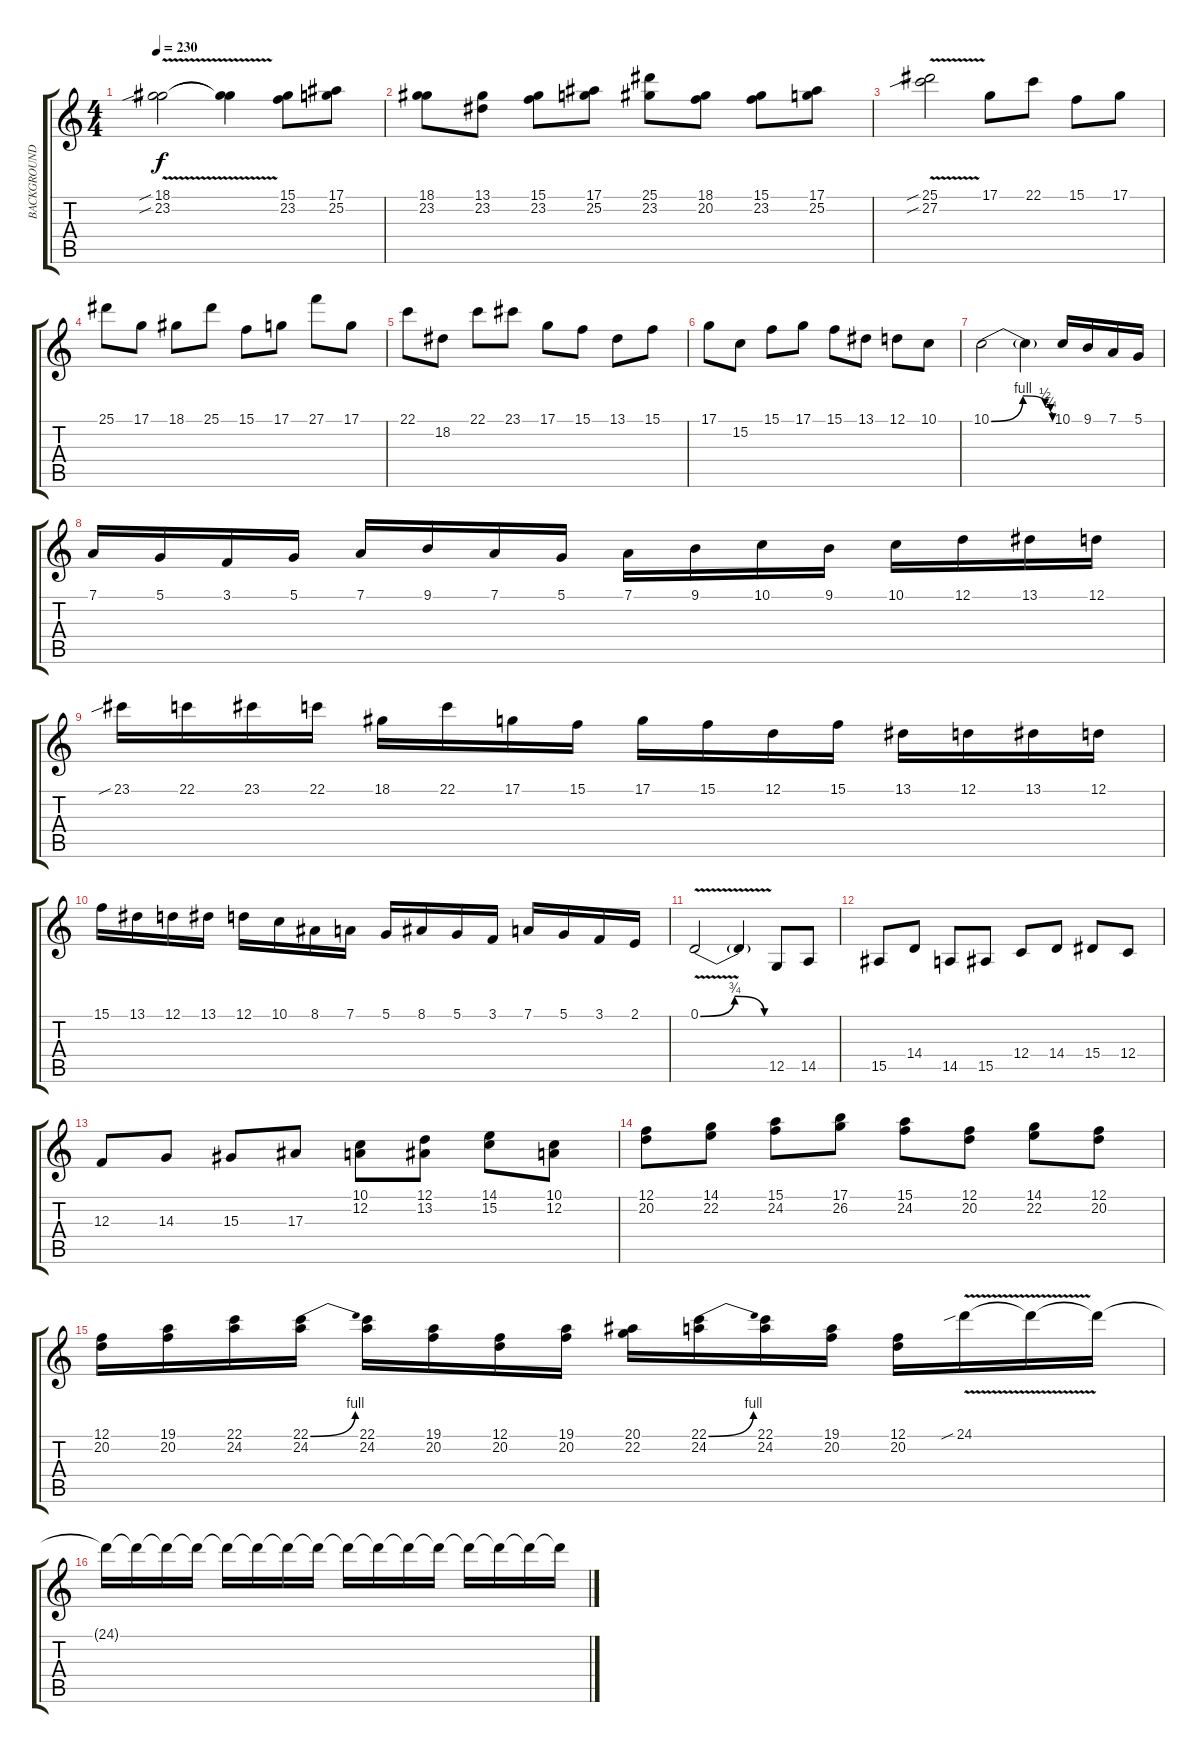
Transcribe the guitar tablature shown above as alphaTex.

\track ("BACKGROUND SYNTH" "BACKGROUND") {instrument lead2sawtooth}
\staff {score tabs}
\tuning (D4 A3 F3 C3 G2 C2) {hide}
\ts (4 4)
\tempo 230
\clef g2
\ks c
(18.1{sib} 23.2{v sib}).2{dy f} (18.1{t} 23.2{t}).4 (15.1 23.2).8 (17.1 25.2).8 |
(18.1 23.2).8 (13.1 23.2).8 (15.1 23.2).8 (17.1 25.2).8 (25.1 23.2).8 (18.1 20.2).8 (15.1 23.2).8 (17.1 25.2).8 |
(25.1{v sib} 27.2{sib}).2 17.1.8 22.1.8 15.1.8 17.1.8 |
25.1.8 17.1.8 18.1.8 25.1.8 15.1.8 17.1.8 27.1.8 17.1.8 |
22.1.8 18.2.8 22.1.8 23.1.8 17.1.8 15.1.8 13.1.8 15.1.8 |
17.1.8 15.2.8 15.1.8 17.1.8 15.1.8 13.1.8 12.1.8 10.1.8 |
10.1{be (custom 0 0 30 4 51 2 56 1 58 0 60 0)}.2 10.1{t}.4 10.1.16 9.1.16 7.1.16 5.1.16 |
7.1.16 5.1.16 3.1.16 5.1.16 7.1.16 9.1.16 7.1.16 5.1.16 7.1.16 9.1.16 10.1.16 9.1.16 10.1.16 12.1.16 13.1.16 12.1.16 |
23.1{sib}.16 22.1.16 23.1.16 22.1.16 18.1.16 22.1.16 17.1.16 15.1.16 17.1.16 15.1.16 12.1.16 15.1.16 13.1.16 12.1.16 13.1.16 12.1.16 |
15.1.16 13.1.16 12.1.16 13.1.16 12.1.16 10.1.16 8.1.16 7.1.16 5.1.16 8.1.16 5.1.16 3.1.16 7.1.16 5.1.16 3.1.16 2.1.16 |
0.1{be (custom 0 0 30 3 56 0 60 0) v}.2 0.1{t}.4 12.5.8 14.5.8 |
15.5.8 14.4.8 14.5.8 15.5.8 12.4.8 14.4.8 15.4.8 12.4.8 |
12.3.8 14.3.8 15.3.8 17.3.8 (10.1 12.2).8 (12.1 13.2).8 (14.1 15.2).8 (10.1 12.2).8 |
(12.1 20.2).8 (14.1 22.2).8 (15.1 24.2).8 (17.1 26.2).8 (15.1 24.2).8 (12.1 20.2).8 (14.1 22.2).8 (12.1 20.2).8 |
(12.1 20.2).16 (19.1 20.2).16 (22.1 24.2).16 (22.1{be (bend 0 0 60 4)} 24.2).16 (22.1 24.2).16 (19.1 20.2).16 (12.1 20.2).16 (19.1 20.2).16 (20.1 22.2).16 (22.1{be (bend 0 0 60 4)} 24.2).16 (22.1 24.2).16 (19.1 20.2).16 (12.1 20.2).16 24.1{v sib}.16 24.1{t}.16 24.1{t}.16 |
24.1{t}.16 24.1{t}.16 24.1{t}.16 24.1{t}.16 24.1{t}.16 24.1{t}.16 24.1{t}.16 24.1{t}.16 24.1{t}.16 24.1{t}.16 24.1{t}.16 24.1{t}.16 24.1{t}.16 24.1{t}.16 24.1{t}.16 24.1{t}.16
